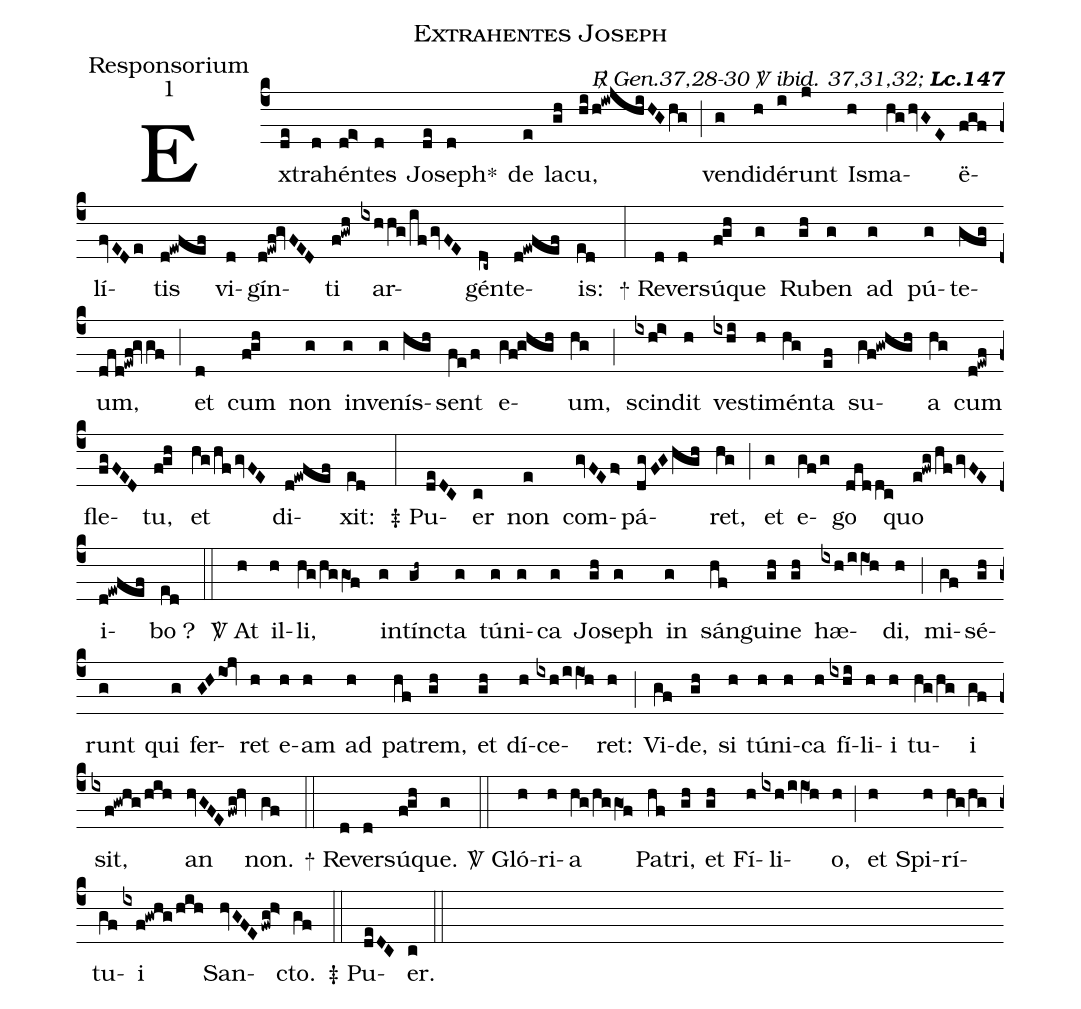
name:Extrahentes Joseph;
office-part:Responsorium;
mode:1;
commentary:{\itshape\mdseries \Rbar\ Gen.37,28-30  \Vbar\ ibid. 37,31,32;\/}  {\bfseries Lc.147};
%%
(c4) Ex(de)tra(d)hén(d!e>)tes(d) Jo(de)seph<sp>*</sp>(d) de(e) la(gh)cu,(hi/h!iwjhiHGhg) (;)
ven(g)di(h)dé(i)runt(j) Is(h)ma(hghvGE)ë(fgf)lí(fvEDe)tis(d!ewfef) vi(d)gín(d!ewf!gvFED)ti(f!gwh) ar(ixhhg/ifgvFE)gén(dc~)te(d!ewfef)is:(ed) (:)
<sp>+</sp> Re(d)ver(d)sú(fgh)que(g) Ru(gh)ben(g) ad(g) pú(g)te(gfg)um,(dfd!ewf!gvgf) (;)
et(d) cum(fgh) non(g) in(g)ve(g)nís(hgh)sent(fe/f) e(gf!ghgh)um,(hg) (;)
scin(ixh!i>)dit(h) ves(ixhi)ti(h)mén(hg)ta(ef) su(gf!gwhgh)a(hg) cum(d!ewf) fle(fgFED)tu,(fgh) et(hg/hfgvFE) di(d!ewfef)xit:(ed) (:)
<v>\ddag\ </v> Pu(deDC)er(c) non(e) com(gvFEf>)pá(dgFGhgh)ret,(hg) (;)
et(g) e(gf/g)go(dfd/dc) quo(e!fwg/hfgvFE) i(d!ewfef)bo(ed)? (::)
<sp>V/</sp> At(h) il(h)li,(hg/hggO1f) in(g)tínc(gh~)ta(g) tú(g)ni(g)ca(g) Jo(gh)seph(g) in(g) sán(hf)gui(gh)ne(gh) hæ(ixh/iiO1h)di,(h) (;)
mi(gf)sé(gh)runt(g) qui(g) fer(GHio1!jv)ret(h) e(h)am(h) ad(h) pa(hf)trem,(gh) et(gh) dí(h)ce(ixh/iiO1h)ret:(h) (;)
Vi(gf)de,(gh) si(h) tú(h)ni(h)ca(h) fí(ixhi)li(h)i(h) tu(hg/hg)i(gf) sit,(ixf!gwhg/hih) an(hvGFEfwg!hv) non.(gf) (::)
<sp>+</sp> Re(d)ver(d)sú(fgh)que.(g) (::)
<sp>V/</sp> Gló(h)ri(h)a(hg/hggO1f) Pa(hf)tri,(gh) et(gh) Fí(h)li(ixh/iiO1!h)o,(h) (;)
et(h) Spi(h)rí(hg/hg)tu(gf)i(ixf!gwhg/hih) San(hvGFEfwg!h>)cto.(gf) (::)
<v>\ddag\ </v> Pu(deDC)er.(c) (::)
